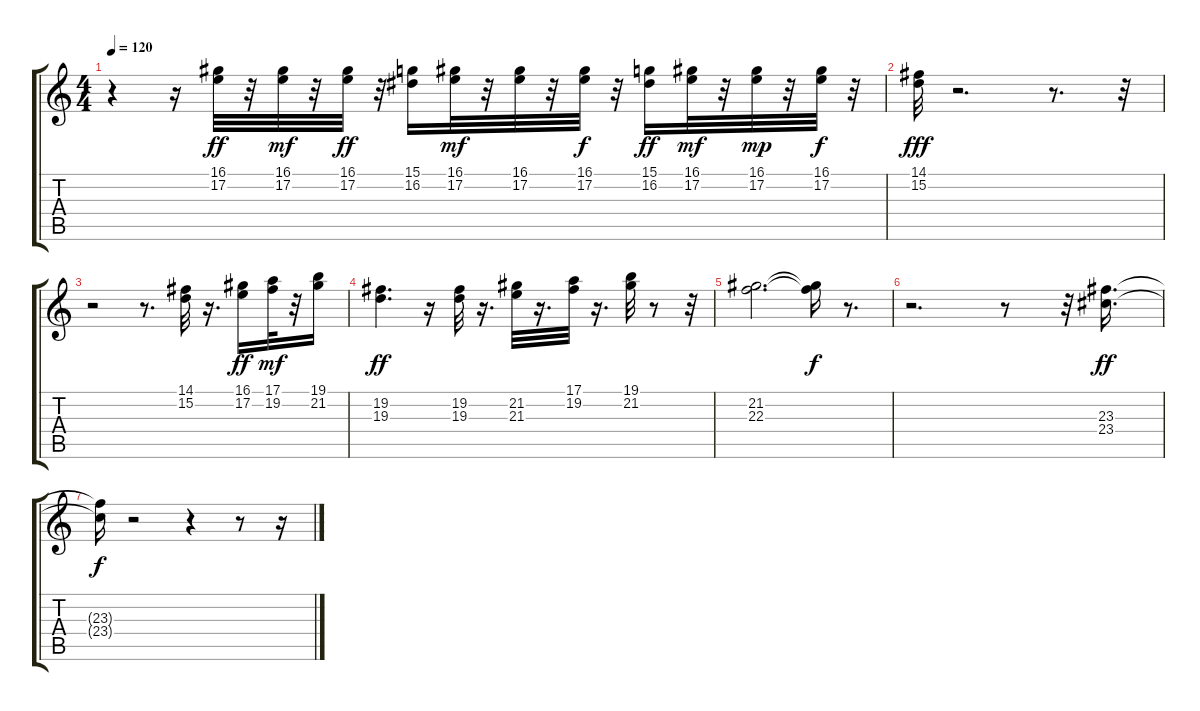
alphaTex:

\track "" {instrument trumpet}
\staff {score tabs}
\tuning (E4 B3 G3 D3 A2 E2) {hide}
\ts (4 4)
\tempo 120
\clef g2
\ks c
r.4{dy f} r.16 (16.1 17.2).32{dy ff} r.32 (16.1 17.2).32{dy mf} r.32 (16.1 17.2).32{dy ff} r.32 (15.1 16.2).16 (16.1 17.2).32{dy mf} r.32 (16.1 17.2).32 r.32 (16.1 17.2).32{dy f} r.32 (15.1 16.2).16{dy ff} (16.1 17.2).32{dy mf} r.32 (16.1 17.2).32{dy mp} r.32 (16.1 17.2).32{dy f} r.32 |
(14.1 15.2).32{dy fff} r.2{d} r.8{d} r.32 |
r.2 r.8{d} (14.1 15.2).32 r.16{d} (16.1 17.2).16{dy ff} (17.1 19.2).32{dy mf} r.32 (19.1 21.2).16 |
(19.2 19.3).4{d dy ff} r.16 (19.2 19.3).32 r.16{d} (21.2 21.3).32 r.16{d} (17.1 19.2).32 r.16{d} (19.1 21.2).32 r.8 r.32 |
(21.2 22.3).2{d} (21.2{t} 22.3{t}).16{dy f} r.8{d} |
r.2{d} r.8 r.32 (23.3 23.4).16{d dy ff} |
(23.3{t} 23.4{t}).16{dy f} r.2 r.4 r.8 r.16
